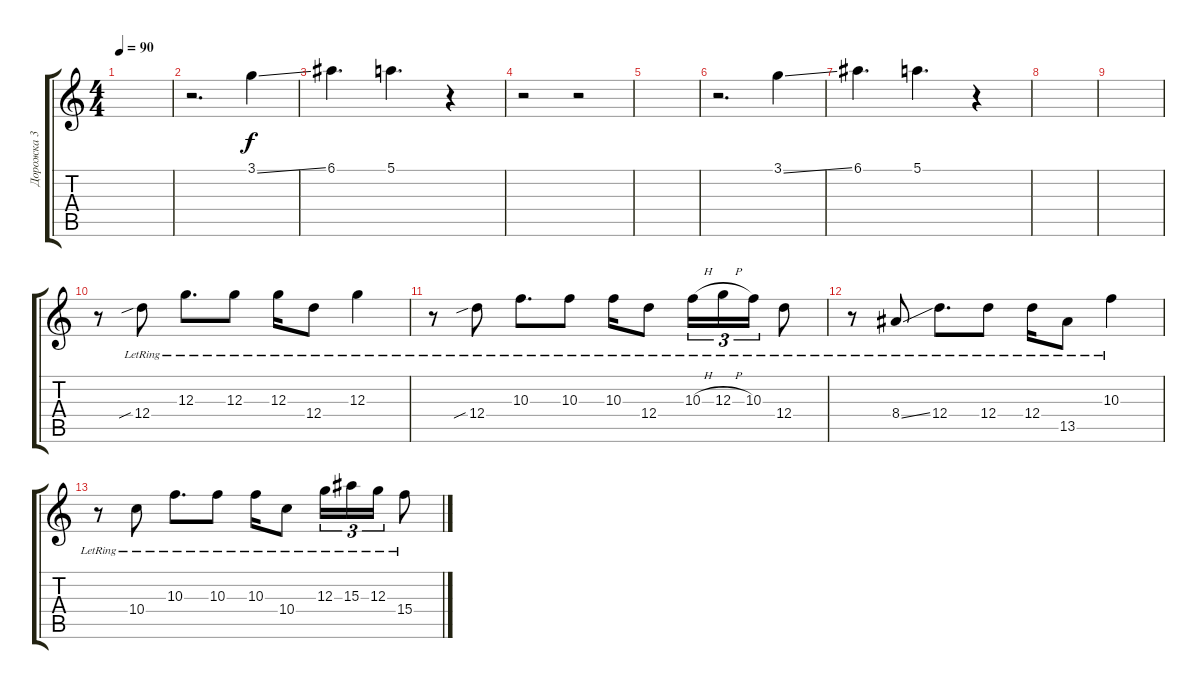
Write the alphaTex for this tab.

\track ("Дорожка 3" "Дорожка 3") {instrument electricguitarjazz}
\staff {score tabs}
\tuning (E4 B3 G3 D3 A2 E2) {hide}
\ts (4 4)
\tempo 90
\clef g2
\ks c
|
r.2{d} 3.1{ss}.4 |
6.1.4{d} 5.1.4{d} r.4 |
r.2 r.2 |
|
r.2{d} 3.1{ss}.4 |
6.1.4{d} 5.1.4{d} r.4 |
|
|
r.8{instrument electricguitarjazz} 12.4{sib lr}.8 12.3{lr}.8{d} 12.3{lr}.8 12.3{lr}.16 12.4{lr}.8 12.3{lr}.4 |
r.8 12.4{sib lr}.8 10.3{lr}.8{d} 10.3{lr}.8 10.3{lr}.16 12.4{lr}.8 10.3{h lr}.16{tu (3 2)} 12.3{h lr}.16{tu (3 2)} 10.3{lr}.16{tu (3 2)} 12.4{lr}.8 |
r.8 8.4{ss lr}.8 12.4{lr}.8{d} 12.4{lr}.8 12.4{lr}.16 13.5{lr}.8 10.3{lr}.4 |
r.8 10.4{lr}.8 10.3{lr}.8{d} 10.3{lr}.8 10.3{lr}.16 10.4{lr}.8 12.3{lr}.16{tu (3 2)} 15.3{lr}.16{tu (3 2)} 12.3{lr}.16{tu (3 2)} 15.4{lr}.8
